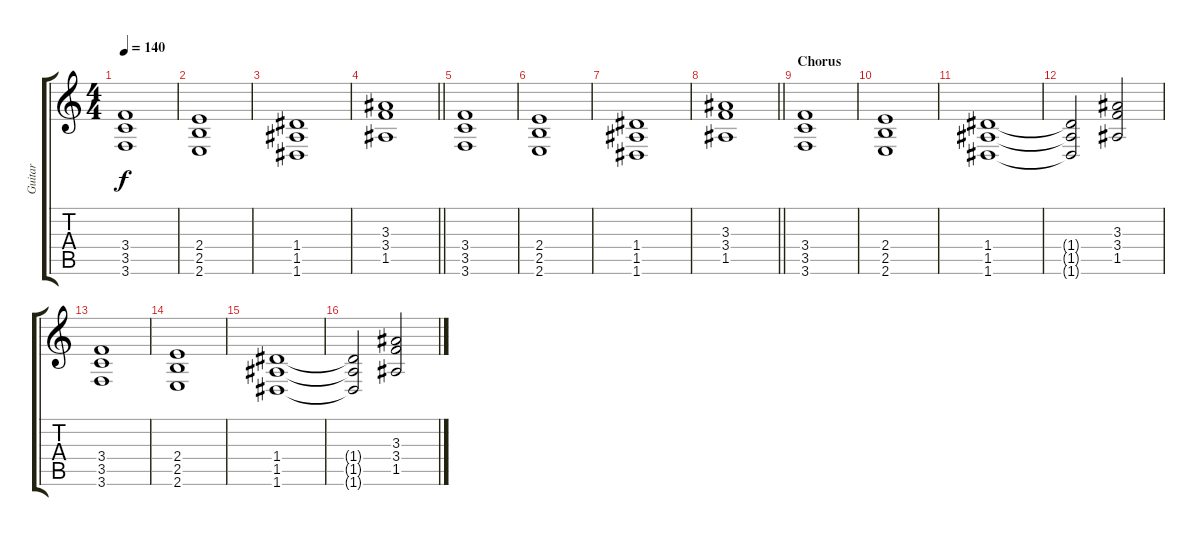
\track ("Guitar" "Guitar") {instrument distortionguitar}
\staff {score tabs}
\tuning (E4 B3 G3 D3 A2 D2) {hide}
\ts (4 4)
\tempo 140
\clef g2
\ks c
(3.4 3.5 3.6).1{dy f} |
(2.4 2.5 2.6).1 |
(1.4 1.5 1.6).1 |
\barLineRight lightlight
(3.3 3.4 1.5).1 |
(3.4 3.5 3.6).1 |
(2.4 2.5 2.6).1 |
(1.4 1.5 1.6).1 |
\barLineRight lightlight
(3.3 3.4 1.5).1 |
\section ("" "Chorus ")
(3.4 3.5 3.6).1 |
(2.4 2.5 2.6).1 |
(1.4 1.5 1.6).1 |
(1.4{t} 1.5{t} 1.6{t}).2 (3.3 3.4 1.5).2 |
(3.4 3.5 3.6).1 |
(2.4 2.5 2.6).1 |
(1.4 1.5 1.6).1 |
(1.4{t} 1.5{t} 1.6{t}).2 (3.3 3.4 1.5).2
